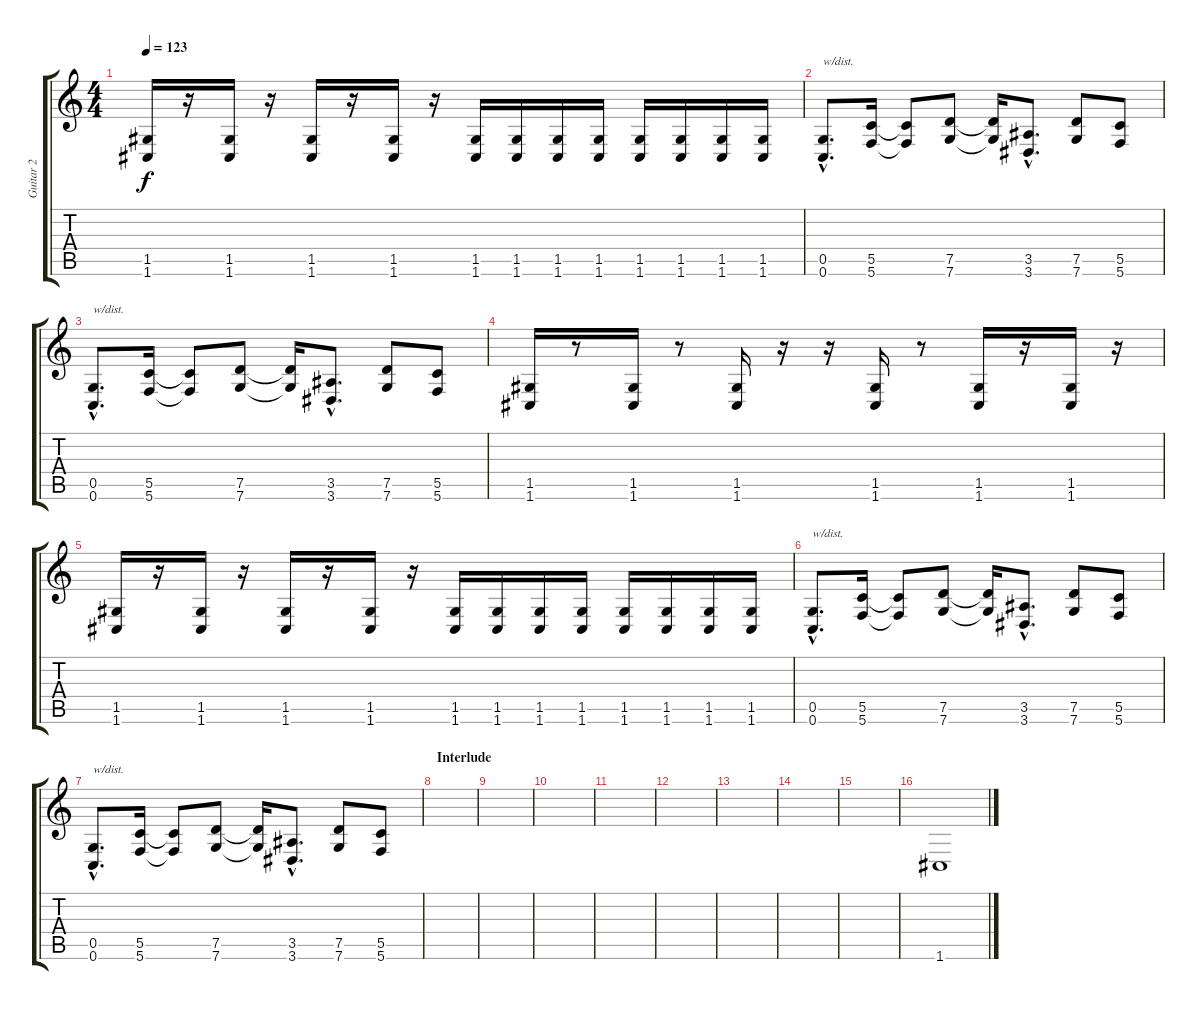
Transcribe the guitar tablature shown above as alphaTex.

\track ("Guitar 2" "Guitar 2") {instrument distortionguitar}
\staff {score tabs}
\tuning (D4 A3 F3 C3 G2 C2) {hide}
\ts (4 4)
\tempo 123
\clef g2
\ks c
(1.5 1.6).16{dy f} r.16 (1.5 1.6).16 r.16 (1.5 1.6).16 r.16 (1.5 1.6).16 r.16 (1.5 1.6).16 (1.5 1.6).16 (1.5 1.6).16 (1.5 1.6).16 (1.5 1.6).16 (1.5 1.6).16 (1.5 1.6).16 (1.5 1.6).16 |
(0.5{hac} 0.6{hac}).8{d txt "w/dist." volume 16 instrument distortionguitar} (5.5 5.6).16 (5.5{t} 5.6{t}).8 (7.5 7.6).8 (7.5{t} 7.6{t}).16 (3.5{hac} 3.6{hac}).8{d} (7.5 7.6).8 (5.5 5.6).8 |
(0.5{hac} 0.6{hac}).8{d txt "w/dist." instrument distortionguitar} (5.5 5.6).16 (5.5{t} 5.6{t}).8 (7.5 7.6).8 (7.5{t} 7.6{t}).16 (3.5{hac} 3.6{hac}).8{d} (7.5 7.6).8 (5.5 5.6).8 |
(1.5 1.6).16 r.8 (1.5 1.6).16 r.8 (1.5 1.6).16 r.16 r.16 (1.5 1.6).16 r.8 (1.5 1.6).16 r.16 (1.5 1.6).16 r.16 |
(1.5 1.6).16 r.16 (1.5 1.6).16 r.16 (1.5 1.6).16 r.16 (1.5 1.6).16 r.16 (1.5 1.6).16 (1.5 1.6).16 (1.5 1.6).16 (1.5 1.6).16 (1.5 1.6).16 (1.5 1.6).16 (1.5 1.6).16 (1.5 1.6).16 |
(0.5{hac} 0.6{hac}).8{d txt "w/dist." volume 16 instrument distortionguitar} (5.5 5.6).16 (5.5{t} 5.6{t}).8 (7.5 7.6).8 (7.5{t} 7.6{t}).16 (3.5{hac} 3.6{hac}).8{d} (7.5 7.6).8 (5.5 5.6).8 |
(0.5{hac} 0.6{hac}).8{d txt "w/dist." instrument distortionguitar} (5.5 5.6).16 (5.5{t} 5.6{t}).8 (7.5 7.6).8 (7.5{t} 7.6{t}).16 (3.5{hac} 3.6{hac}).8{d} (7.5 7.6).8 (5.5 5.6).8 |
\section ("" "Interlude")
|
|
|
|
|
|
|
|
1.6.1{volume 11}
